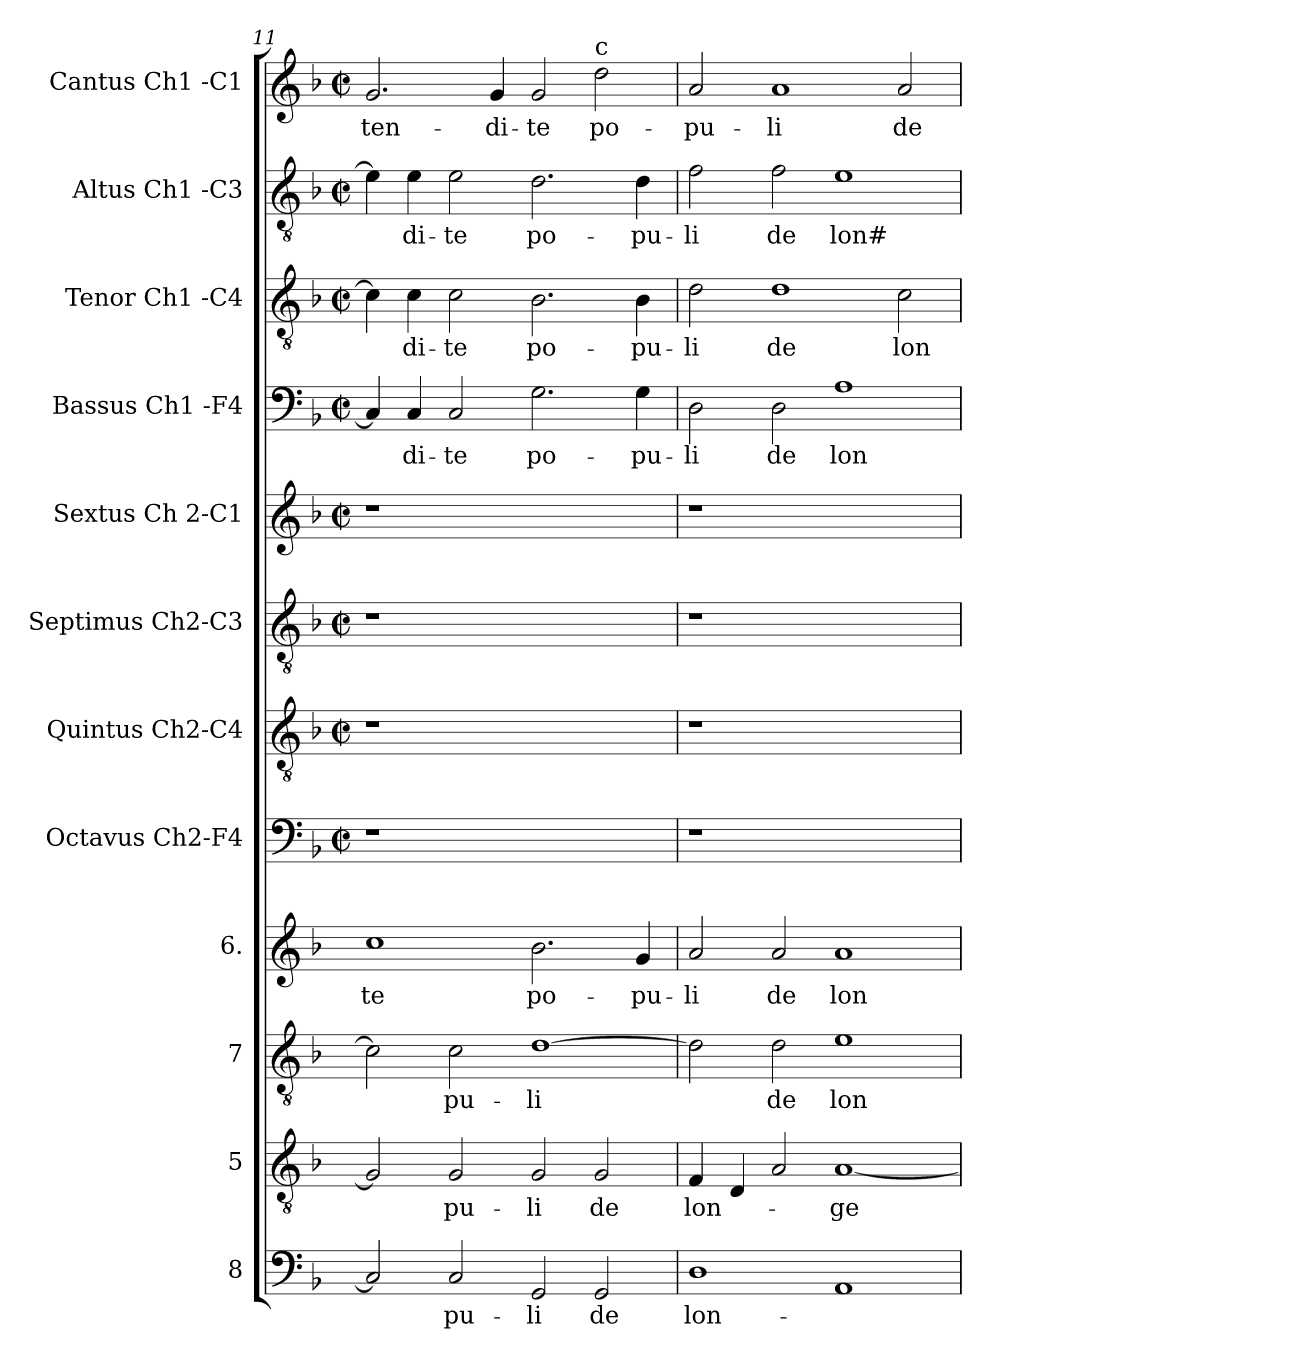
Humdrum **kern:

**kern	**text	**kern	**text	**kern	**text	**kern	**text	**kern	**kern	**kern	**kern	**kern	**text	**kern	**text	**kern	**text	**kern	**text
*part12	*part12	*part11	*part11	*part10	*part10	*part9	*part9	*part8	*part7	*part6	*part5	*part4	*part4	*part3	*part3	*part2	*part2	*part1	*part1
*staff12	*staff12	*staff11	*staff11	*staff10	*staff10	*staff9	*staff9	*staff8	*staff7	*staff6	*staff5	*staff4	*staff4	*staff3	*staff3	*staff2	*staff2	*staff1	*staff1
*I"8	*	*I"5	*	*I"7	*	*I"6.	*	*I"Octavus  Ch2-F4	*I"Quintus  Ch2-C4	*I"Septimus  Ch2-C3	*I"Sextus  Ch 2-C1	*I"Bassus  Ch1 -F4	*	*I"Tenor  Ch1 -C4	*	*I"Altus  Ch1 -C3	*	*I"Cantus  Ch1 -C1	*
*	*	*	*	*	*	*	*	*	*	*	*	*I'B	*	*I'T	*	*I'A	*	*I'C	*
*clefF4	*	*clefGv2	*	*clefGv2	*	*clefG2	*	*clefF4	*clefGv2	*clefGv2	*clefG2	*clefF4	*	*clefGv2	*	*clefGv2	*	*clefG2	*
*k[b-]	*	*k[b-]	*	*k[b-]	*	*k[b-]	*	*k[b-]	*k[b-]	*k[b-]	*k[b-]	*k[b-]	*	*k[b-]	*	*k[b-]	*	*k[b-]	*
*F:	*	*F:	*	*F:	*	*F:	*	*F:	*F:	*F:	*F:	*F:	*	*F:	*	*F:	*	*F:	*
*	*	*	*	*	*	*	*	*M2/2	*M2/2	*M2/2	*M2/2	*M2/2	*	*M2/2	*	*M2/2	*	*M2/2	*
*	*	*	*	*	*	*	*	*met(c|)	*met(c|)	*met(c|)	*met(c|)	*met(c|)	*	*met(c|)	*	*met(c|)	*	*met(c|)	*
=11	=11	=11	=11	=11	=11	=11	=11	=11	=11	=11	=11	=11	=11	=11	=11	=11	=11	=11	=11
!	!	!	!	!	!	!	!LO:LY:b:cj	!	!	!	!	!	!	!	!	!	!	!	!LO:LY:b:cj
2C/]	.	2G/]	.	2c\]	.	1cc	-te	1r	1r	1r	1r	4C/]	.	4c\]	.	4e\]	.	2.g/	-ten-
!	!	!	!	!	!	!	!	!	!	!	!	!	!LO:LY:b	!	!LO:LY:b	!	!LO:LY:b	!	!
.	.	.	.	.	.	.	.	.	.	.	.	4C/	-di-	4c\	-di-	4e\	-di-	.	.
!	!LO:LY:b:cj	!	!LO:LY:b:cj	!	!LO:LY:b:cj	!	!	!	!	!	!	!	!LO:LY:b:rj	!	!LO:LY:b:rj	!	!LO:LY:b:rj	!	!
2C/	-pu-	2G/	-pu-	2c\	-pu-	.	.	.	.	.	.	2C/	-te	2c\	-te	2e\	-te	.	.
!	!	!	!	!	!	!	!	!	!	!	!	!	!	!	!	!	!	!	!LO:LY:b:cj
.	.	.	.	.	.	.	.	.	.	.	.	.	.	.	.	.	.	4g/	-di-
!	!LO:LY:b:cj	!	!LO:LY:b:cj	!	!LO:LY:b:cj	!	!LO:LY:b:cj	!	!	!	!	!	!LO:LY:b:cj	!	!LO:LY:b:cj	!	!LO:LY:b:cj	!	!LO:LY:b:cj
2GG/	-li	2G/	-li	[>1d	-li	2.b-\	po-	1ryy	1ryy	1ryy	1ryy	2.G\	po-	2.B-\	po-	2.d\	po-	2g/	-te
!	!	!	!	!	!	!	!	!	!	!	!	!	!	!	!	!	!	!LO:TX:a:t=c	!
!	!LO:LY:b:cj	!	!LO:LY:b:cj	!	!	!	!	!	!	!	!	!	!	!	!	!	!	!	!LO:LY:b:cj
2GG/	de	2G/	de	.	.	.	.	.	.	.	.	.	.	.	.	.	.	2dd\	po-
!	!	!	!	!	!	!	!LO:LY:b:cj	!	!	!	!	!	!LO:LY:b:cj	!	!LO:LY:b:cj	!	!LO:LY:b:cj	!	!
.	.	.	.	.	.	4g/	-pu-	.	.	.	.	4G\	-pu-	4B-\	-pu-	4d\	-pu-	.	.
=12	=12	=12	=12	=12	=12	=12	=12	=12	=12	=12	=12	=12	=12	=12	=12	=12	=12	=12	=12
!	!LO:LY:b:cj	!	!LO:LY:b:cj	!	!	!	!LO:LY:b:cj	!	!	!	!	!	!LO:LY:b:cj	!	!LO:LY:b:cj	!	!LO:LY:b:cj	!	!LO:LY:b:cj
1D	lon-	4F/	lon-	2d\]	.	2a/	-li	1r	1r	1r	1r	2D\	-li	2d\	-li	2f\	-li	2a/	-pu-
.	.	4D/	.	.	.	.	.	.	.	.	.	.	.	.	.	.	.	.	.
!	!	!	!	!	!LO:LY:b:cj	!	!LO:LY:b:cj	!	!	!	!	!	!LO:LY:b:cj	!	!LO:LY:b:cj	!	!LO:LY:b:cj	!	!LO:LY:b:cj
.	.	2A/	.	2d\	de	2a/	de	.	.	.	.	2D\	de	1d	de	2f\	de	1a	-li
!	!	!	!LO:LY:b:cj	!	!LO:LY:b:cj	!	!LO:LY:b:cj	!	!	!	!	!	!LO:LY:b:cj	!	!	!	!LO:LY:b:cj	!	!
1AA	.	[>1A	-ge	1e	lon-	1a	lon-	1ryy	1ryy	1ryy	1ryy	1A	lon-	.	.	1e	lon#-	.	.
!	!	!	!	!	!	!	!	!	!	!	!	!	!	!	!LO:LY:b:cj	!	!	!	!LO:LY:b:cj
.	.	.	.	.	.	.	.	.	.	.	.	.	.	2c\	lon-	.	.	2a/	de
=	=	=	=	=	=	=	=	=	=	=	=	=	=	=	=	=	=	=	=
*-	*-	*-	*-	*-	*-	*-	*-	*-	*-	*-	*-	*-	*-	*-	*-	*-	*-	*-	*-
